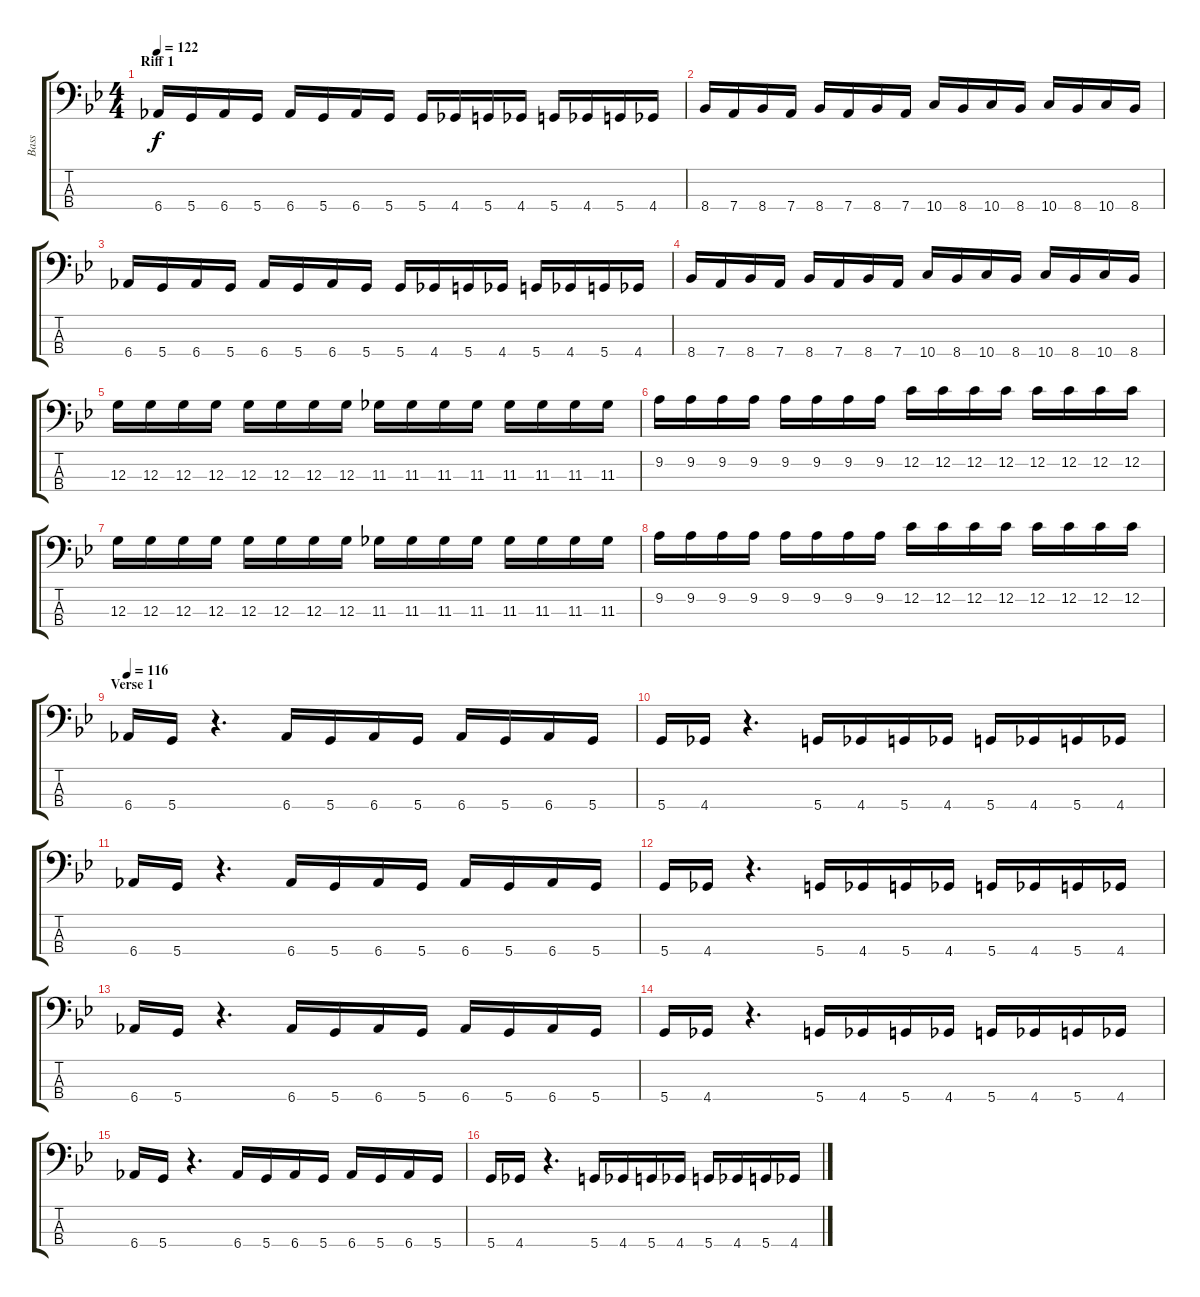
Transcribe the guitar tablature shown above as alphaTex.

\track ("Bass" "Bass") {instrument electricbassfinger}
\staff {score tabs}
\tuning (F2 C2 G1 D1) {hide}
\ts (4 4)
\section ("" "Riff 1")
\tempo 122
\clef f4
\ks gminor
6.4.16{dy f} 5.4.16 6.4.16 5.4.16 6.4.16 5.4.16 6.4.16 5.4.16 5.4.16 4.4.16 5.4.16 4.4.16 5.4.16 4.4.16 5.4.16 4.4.16 |
8.4.16 7.4.16 8.4.16 7.4.16 8.4.16 7.4.16 8.4.16 7.4.16 10.4.16 8.4.16 10.4.16 8.4.16 10.4.16 8.4.16 10.4.16 8.4.16 |
6.4.16 5.4.16 6.4.16 5.4.16 6.4.16 5.4.16 6.4.16 5.4.16 5.4.16 4.4.16 5.4.16 4.4.16 5.4.16 4.4.16 5.4.16 4.4.16 |
8.4.16 7.4.16 8.4.16 7.4.16 8.4.16 7.4.16 8.4.16 7.4.16 10.4.16 8.4.16 10.4.16 8.4.16 10.4.16 8.4.16 10.4.16 8.4.16 |
12.3.16 12.3.16 12.3.16 12.3.16 12.3.16 12.3.16 12.3.16 12.3.16 11.3.16 11.3.16 11.3.16 11.3.16 11.3.16 11.3.16 11.3.16 11.3.16 |
9.2.16 9.2.16 9.2.16 9.2.16 9.2.16 9.2.16 9.2.16 9.2.16 12.2.16 12.2.16 12.2.16 12.2.16 12.2.16 12.2.16 12.2.16 12.2.16 |
12.3.16 12.3.16 12.3.16 12.3.16 12.3.16 12.3.16 12.3.16 12.3.16 11.3.16 11.3.16 11.3.16 11.3.16 11.3.16 11.3.16 11.3.16 11.3.16 |
9.2.16 9.2.16 9.2.16 9.2.16 9.2.16 9.2.16 9.2.16 9.2.16 12.2.16 12.2.16 12.2.16 12.2.16 12.2.16 12.2.16 12.2.16 12.2.16 |
\section ("" "Verse 1")
\tempo 116
6.4.16 5.4.16 r.4{d} 6.4.16 5.4.16 6.4.16 5.4.16 6.4.16 5.4.16 6.4.16 5.4.16 |
5.4.16 4.4.16 r.4{d} 5.4.16 4.4.16 5.4.16 4.4.16 5.4.16 4.4.16 5.4.16 4.4.16 |
6.4.16 5.4.16 r.4{d} 6.4.16 5.4.16 6.4.16 5.4.16 6.4.16 5.4.16 6.4.16 5.4.16 |
5.4.16 4.4.16 r.4{d} 5.4.16 4.4.16 5.4.16 4.4.16 5.4.16 4.4.16 5.4.16 4.4.16 |
6.4.16 5.4.16 r.4{d} 6.4.16 5.4.16 6.4.16 5.4.16 6.4.16 5.4.16 6.4.16 5.4.16 |
5.4.16 4.4.16 r.4{d} 5.4.16 4.4.16 5.4.16 4.4.16 5.4.16 4.4.16 5.4.16 4.4.16 |
6.4.16 5.4.16 r.4{d} 6.4.16 5.4.16 6.4.16 5.4.16 6.4.16 5.4.16 6.4.16 5.4.16 |
5.4.16 4.4.16 r.4{d} 5.4.16 4.4.16 5.4.16 4.4.16 5.4.16 4.4.16 5.4.16 4.4.16
